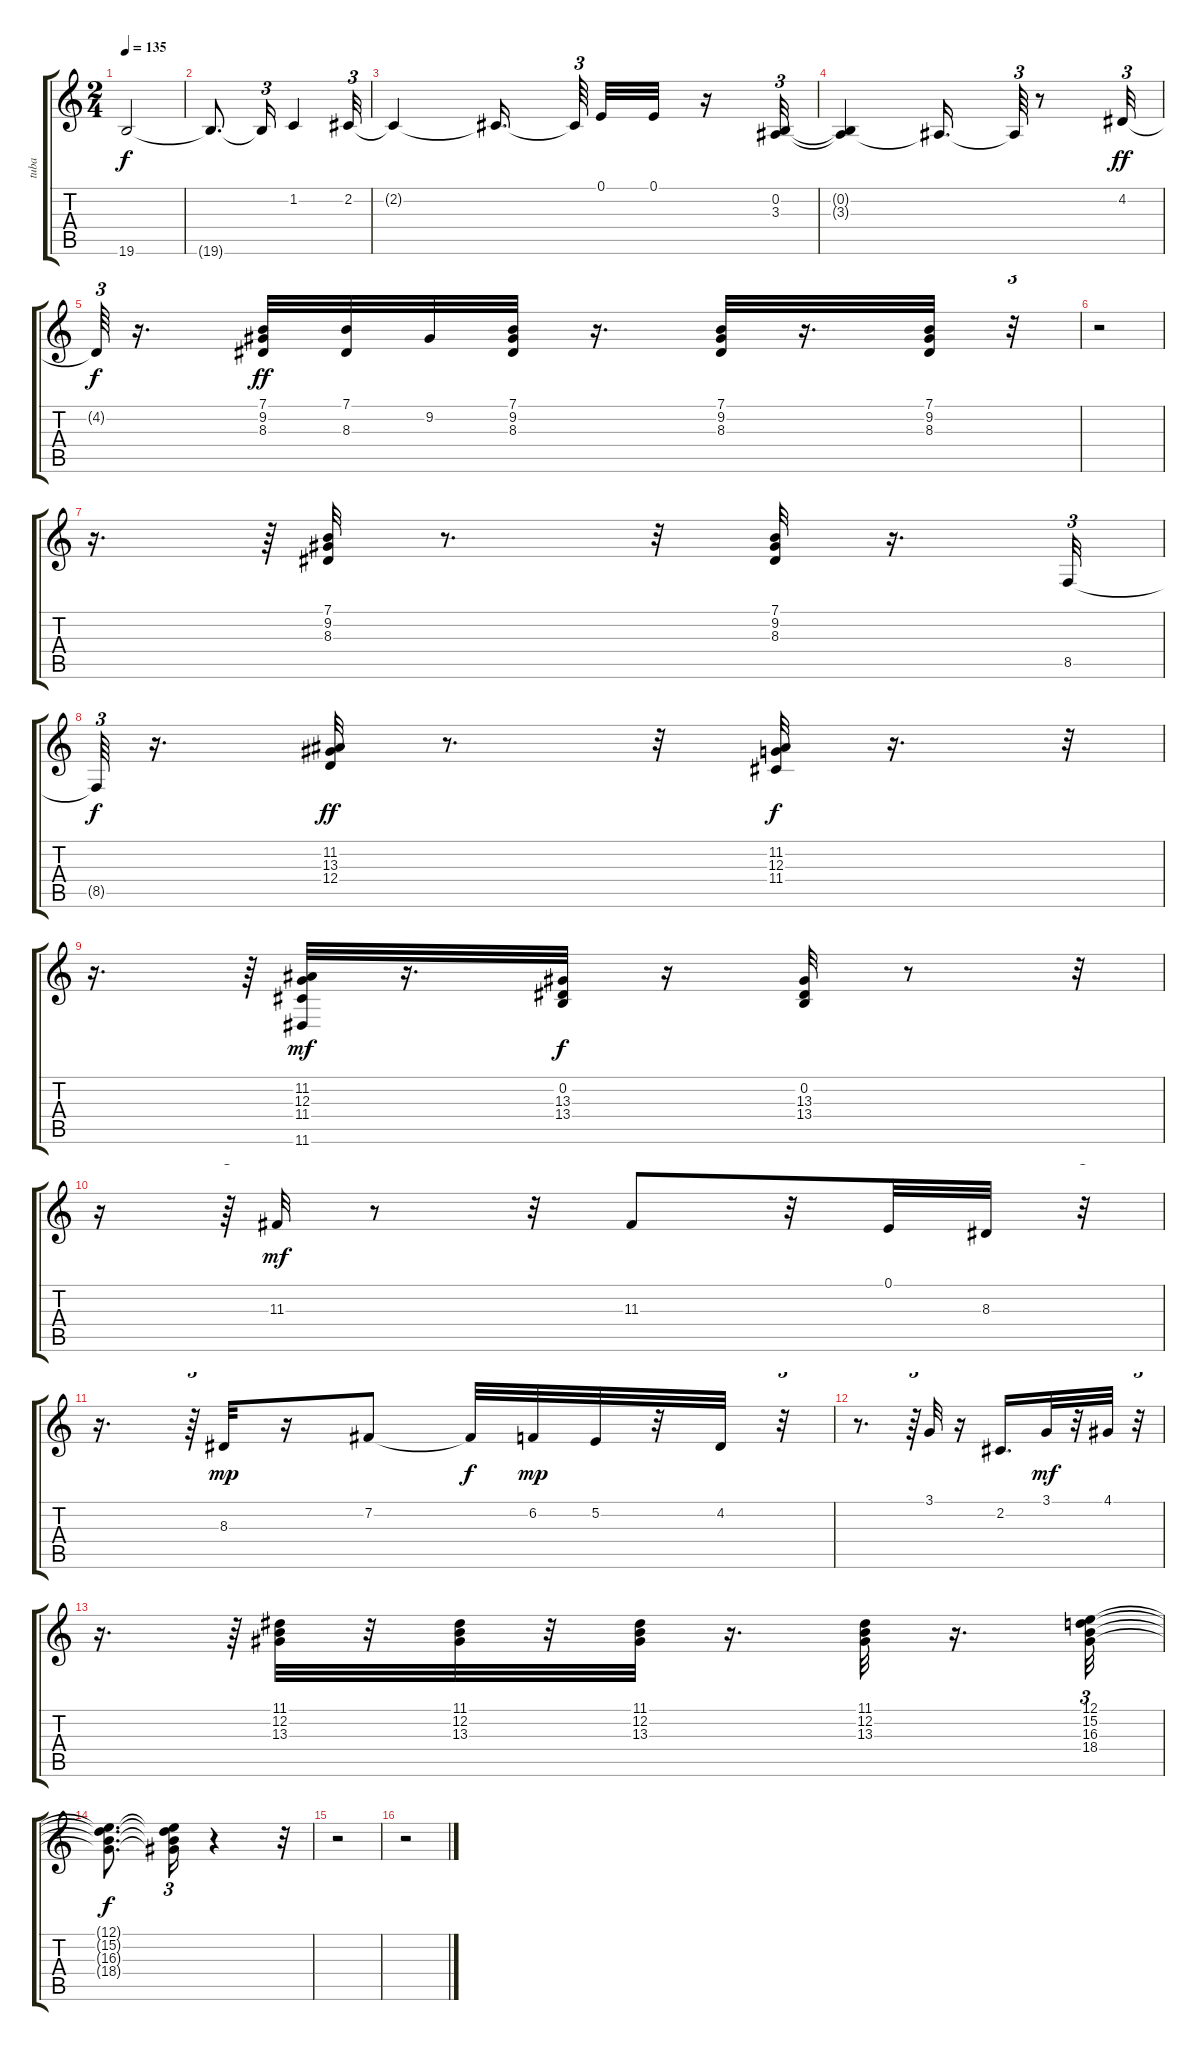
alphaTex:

\track ("tuba" "tuba") {instrument trombone}
\staff {score tabs}
\tuning (E4 B3 G3 D3 A2 E2) {hide}
\ts (2 4)
\tempo 135
\clef g2
\ks c
19.6{t}.2{dy f} |
19.6{t}.8{d} 19.6{t}.16{tu (3 2)} 1.2.4 2.2.32{tu (3 2)} |
2.2{t}.4 2.2{t}.16{d beam splitsecondary} 2.2{t}.64{tu (3 2) beam splitsecondary} 0.1.32 0.1.32 r.16 (0.2 3.3).32{tu (3 2)} |
(0.2{t} 3.3{t}).4 3.3{t}.16{d} 3.3{t}.64{tu (3 2)} r.8 4.2.32{tu (3 2) dy ff} |
4.2{t}.64{tu (3 2) dy f} r.16{d} (7.1 9.2 8.3).32{dy ff} (7.1 8.3).32 9.2.32 (7.1 9.2 8.3).32 r.16{d} (7.1 9.2 8.3).32 r.16{d} (7.1 9.2 8.3).32 r.32{tu (3 2)} |
r.2 |
r.16{d} r.64{tu (3 2)} (7.1 9.2 8.3).32 r.8{d} r.32 (7.1 9.2 8.3).32 r.16{d} 8.5.32{tu (3 2)} |
8.5{t}.64{tu (3 2) dy f} r.16{d} (11.2 13.3 12.4).32{dy ff} r.8{d} r.32 (11.2 12.3 11.4).32{dy f} r.16{d} r.32{tu (3 2)} |
r.16{d} r.64{tu (3 2)} (11.2 12.3 11.4 11.6).32{dy mf} r.16{d} (0.2 13.3 13.4).32{dy f} r.16 (0.2 13.3 13.4).32 r.8 r.32{tu (3 2)} |
r.16 r.64{tu (3 2)} 11.3.32{dy mf} r.8 r.32 11.3.8 r.32 0.1.32 8.3.32 r.32{tu (3 2)} |
r.16{d} r.64{tu (3 2)} 8.3.32{dy mp} r.16 7.2.8 7.2{t}.32{dy f} 6.2.32{dy mp} 5.2.32 r.32 4.2.32 r.32{tu (3 2)} |
r.8{d} r.64{tu (3 2)} 3.1.32 r.16 2.2.16{d} 3.1.32{dy mf} r.32 4.1.32 r.32{tu (3 2)} |
r.16{d} r.64{tu (3 2)} (11.1 12.2 13.3).32 r.32 (11.1 12.2 13.3).32 r.32 (11.1 12.2 13.3).32 r.16{d} (11.1 12.2 13.3).32 r.16{d} (12.1 15.2 16.3 18.4).32{tu (3 2)} |
(12.1{t} 15.2{t} 16.3{t} 18.4{t}).8{d dy f} (12.1{t} 15.2{t} 16.3{t} 18.4{t}).16{tu (3 2)} r.4 r.32{tu (3 2)} |
r.2 |
r.2
